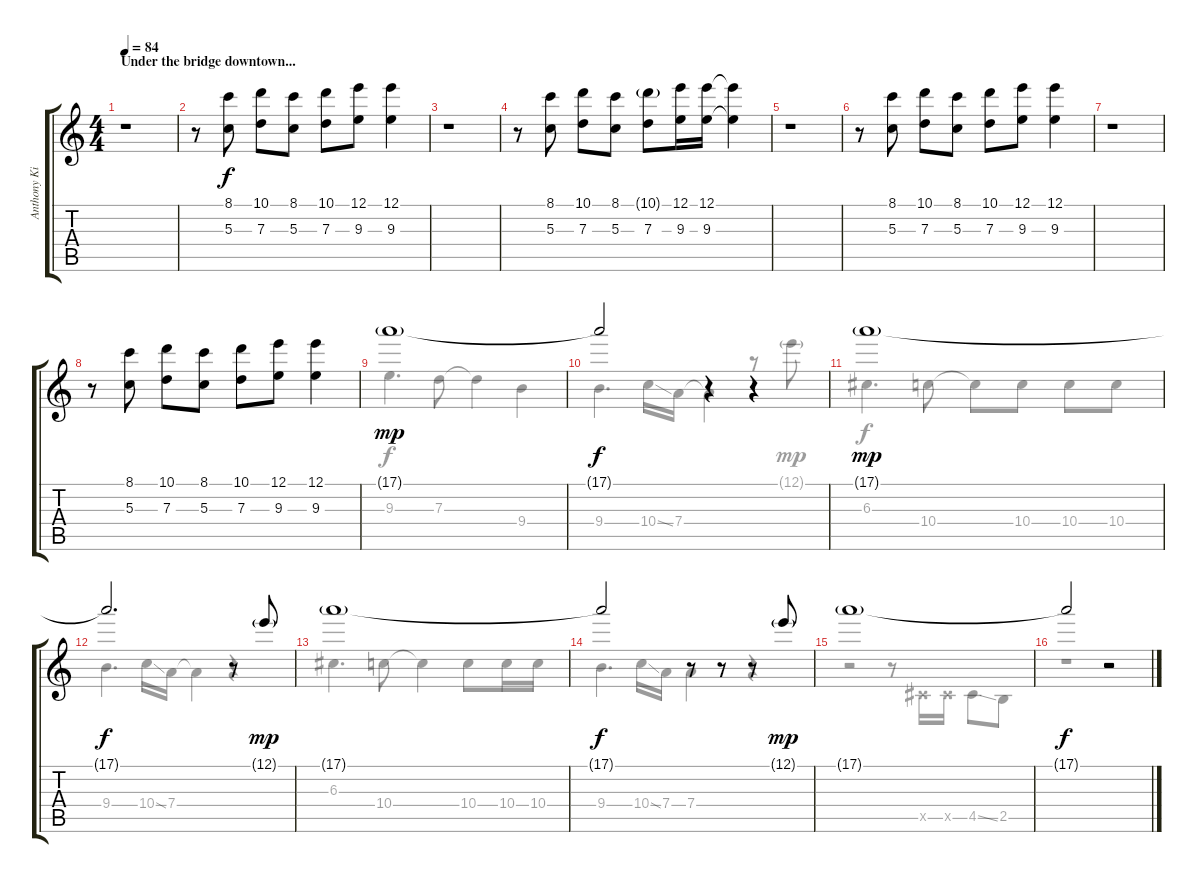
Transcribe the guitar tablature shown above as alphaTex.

\track ("Anthony Kiedis - Vocals" "Anthony Ki") {instrument contrabass}
\staff {score tabs}
\tuning (E4 B3 G3 D3 A2 E2) {hide}
\voice
\ts (4 4)
\section ("" "Under the bridge downtown...")
\tempo 84
\clef g2
\ks c
r.1{dy f} |
r.8 (8.1 5.3).8 (10.1 7.3).8 (8.1 5.3).8 (10.1 7.3).8 (12.1 9.3).8 (12.1 9.3).4 |
r.1 |
r.8 (8.1 5.3).8 (10.1 7.3).8 (8.1 5.3).8 (10.1{g} 7.3).8 (12.1 9.3).16 (12.1 9.3).16 (12.1{t} 9.3{t}).4 |
r.1 |
r.8 (8.1 5.3).8 (10.1 7.3).8 (8.1 5.3).8 (10.1 7.3).8 (12.1 9.3).8 (12.1 9.3).4 |
r.1 |
r.8 (8.1 5.3).8 (10.1 7.3).8 (8.1 5.3).8 (10.1 7.3).8 (12.1 9.3).8 (12.1 9.3).4 |
17.1{g}.1{dy mp} |
17.1{t}.2{dy f} r.4 r.4 |
17.1{g}.1{dy mp} |
17.1{t}.2{d dy f} r.8 12.1{g}.8{dy mp} |
17.1{g}.1 |
17.1{t}.2{dy f} r.8 r.8 r.8 12.1{g}.8{dy mp} |
17.1{g}.1 |
17.1{t}.2{dy f} r.2
\voice
\clef g2
\ottava regular
\simile none
\ks c
|
|
|
|
|
|
|
|
9.3.4{d} 7.3.8 7.3{t}.4 9.4.4 |
9.4.4{d} 10.4{ss}.16 7.4.16 7.4{t}.4 r.8 12.1{g}.8{dy mp} |
6.3.4{d dy f} 10.4.8 10.4{t}.8 10.4.8 10.4.8 10.4.8 |
9.4.4{d} 10.4{ss}.16 7.4.16 7.4{t}.4 r.4 |
6.3.4{d} 10.4.8 10.4{t}.4 10.4.8 10.4.16 10.4.16 |
9.4.4{d} 10.4{ss}.16 7.4.16 7.4.4 r.4 |
r.2 r.8 4.5{x}.16 4.5{x}.16 4.5{ss}.8 2.5.8 |
r.1
